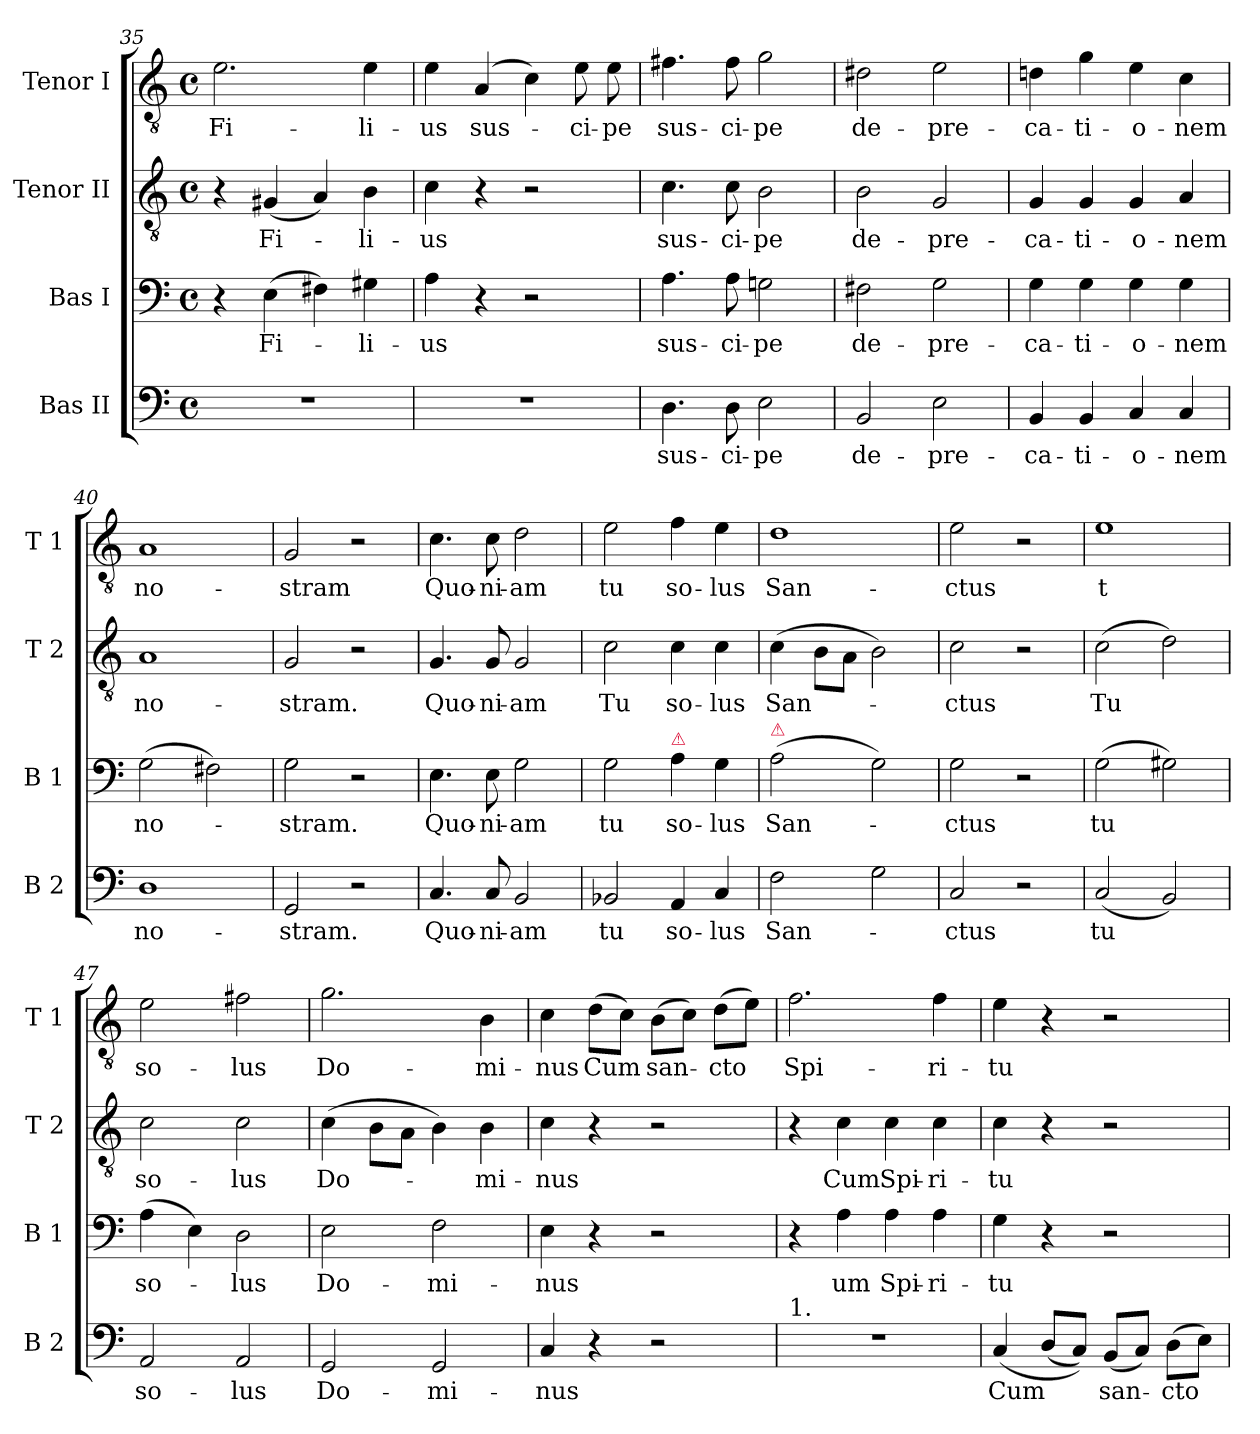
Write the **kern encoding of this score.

**kern	**text	**kern	**text	**kern	**text	**kern	**text
*part4	*part4	*part3	*part3	*part2	*part2	*part1	*part1
*staff4	*staff4	*staff3	*staff3	*staff2	*staff2	*staff1	*staff1
*I"Bas II	*	*I"Bas I	*	*I"Tenor II	*	*I"Tenor I	*
*I'B 2	*	*I'B 1	*	*I'T 2	*	*I'T 1	*
*clefF4	*	*clefF4	*	*clefGv2	*	*clefGv2	*
*k[]	*	*k[]	*	*k[]	*	*k[]	*
*C:	*	*C:	*	*C:	*	*C:	*
*M4/4	*	*M4/4	*	*M4/4	*	*M4/4	*
*met(c)	*	*met(c)	*	*met(c)	*	*met(c)	*
=35	=35	=35	=35	=35	=35	=35	=35
1r	.	4r	.	4r	.	2.e\	Fi-
.	.	(4E\	Fi-	(4G#X/	Fi-	.	.
.	.	4F#X\)	.	4A/)	.	.	.
.	.	4G#X\	-li-	4B\	-li-	4e\	-li-
=36	=36	=36	=36	=36	=36	=36	=36
1r	.	4A\	-us	4c\	-us	4e\	-us
.	.	4r	.	4r	.	(4A/	sus-
.	.	2r	.	2r	.	4c\)	.
.	.	.	.	.	.	8e\	-ci-
.	.	.	.	.	.	8e\	-pe
=37	=37	=37	=37	=37	=37	=37	=37
4.D\	sus-	4.A\	sus-	4.c\	sus-	4.f#X\	sus-
8D\	-ci-	8A\	-ci-	8c\	-ci-	8f#\	-ci-
2E\	-pe	2Gn\	-pe	2B\	-pe	2g\	-pe
=38	=38	=38	=38	=38	=38	=38	=38
2BB/	de-	2F#X\	de-	2B\	de-	2d#X\	de-
2E\	-pre-	2G\	-pre-	2G/	-pre-	2e\	-pre-
=39	=39	=39	=39	=39	=39	=39	=39
4BB/	-ca-	4G\	-ca-	4G/	-ca-	4dn\	-ca-
4BB/	-ti-	4G\	-ti-	4G/	-ti-	4g\	-ti-
4C/	-o-	4G\	-o-	4G/	-o-	4e\	-o-
4C/	-nem	4G\	-nem	4A/	-nem	4c\	-nem
=40	=40	=40	=40	=40	=40	=40	=40
1D	no-	(2G\	no-	1A	no-	1A	no-
.	.	2F#X\)	.	.	.	.	.
=41	=41	=41	=41	=41	=41	=41	=41
2GG/	-stram.	2G\	-stram.	2G/	-stram.	2G/	-stram
2r	.	2r	.	2r	.	2r	.
=42	=42	=42	=42	=42	=42	=42	=42
4.C/	Quo-	4.E\	Quo-	4.G/	Quo-	4.c\	Quo-
8C/	-ni-	8E\	-ni-	8G/	-ni-	8c\	-ni-
2BB/	-am	2G\	-am	2G/	-am	2d\	-am
=43	=43	=43	=43	=43	=43	=43	=43
2BB-X/	tu	2G\	tu	2c\	Tu	2e\	tu
!	!	!LO:TX:a:color=crimson:t=⚠	!	!	!	!	!
4AA/	so-	4A\	so-	4c\	so-	4f\	so-
4C/	-lus	4G\	-lus	4c\	-lus	4e\	-lus
=44	=44	=44	=44	=44	=44	=44	=44
!	!	!LO:TX:a:color=crimson:t=⚠	!	!	!	!	!
2F\	San-	(2A\	San-	(4c\	San-	1d	San-
.	.	.	.	8B\L	.	.	.
.	.	.	.	8A\J	.	.	.
2G\	.	2G\)	.	2B\)	.	.	.
=45	=45	=45	=45	=45	=45	=45	=45
2C/	-ctus	2G\	-ctus	2c\	-ctus	2e\	-ctus
2r	.	2r	.	2r	.	2r	.
=46	=46	=46	=46	=46	=46	=46	=46
(2C/	tu	(2G\	tu	(2c\	Tu	1e	t
2BB/)	.	2G#X\)	.	2d\)	.	.	.
=47	=47	=47	=47	=47	=47	=47	=47
2AA/	so-	(4A\	so-	2c\	so-	2e\	so-
.	.	4E\)	.	.	.	.	.
2AA/	-lus	2D\	-lus	2c\	-lus	2f#X\	-lus
=48	=48	=48	=48	=48	=48	=48	=48
2GG/	Do-	2E\	Do-	(4c\	Do-	2.g\	Do-
.	.	.	.	8B\L	.	.	.
.	.	.	.	8A\J	.	.	.
2GG/	-mi-	2F\	-mi-	4B\)	.	.	.
.	.	.	.	4B\	-mi-	4B\	-mi-
=49	=49	=49	=49	=49	=49	=49	=49
4C/	-nus	4E\	-nus	4c\	-nus	4c\	-nus
4r	.	4r	.	4r	.	(8d\L	Cum
.	.	.	.	.	.	8c\J)	.
2r	.	2r	.	2r	.	(8B\L	san-
.	.	.	.	.	.	8c\J)	.
.	.	.	.	.	.	(8d\L	-cto
.	.	.	.	.	.	8e\J)	.
=50	=50	=50	=50	=50	=50	=50	=50
!LO:TX:a:t=1.	!	!	!	!	!	!	!
1r	.	4r	.	4r	.	2.f\	Spi-
.	.	4A\	um	4c\	Cum	.	.
.	.	4A\	Spi-	4c\	Spi-	.	.
.	.	4A\	-ri-	4c\	-ri-	4f\	-ri-
=51	=51	=51	=51	=51	=51	=51	=51
(>4C/	Cum	4G\	-tu	4c\	-tu	4e\	-tu
(8D/L	.	4r	.	4r	.	4r	.
8C/J))	.	.	.	.	.	.	.
(8BB/L	san-	2r	.	2r	.	2r	.
8C/J)	.	.	.	.	.	.	.
(8D\L	-cto	.	.	.	.	.	.
8E\J)	.	.	.	.	.	.	.
=	=	=	=	=	=	=	=
*-	*-	*-	*-	*-	*-	*-	*-
